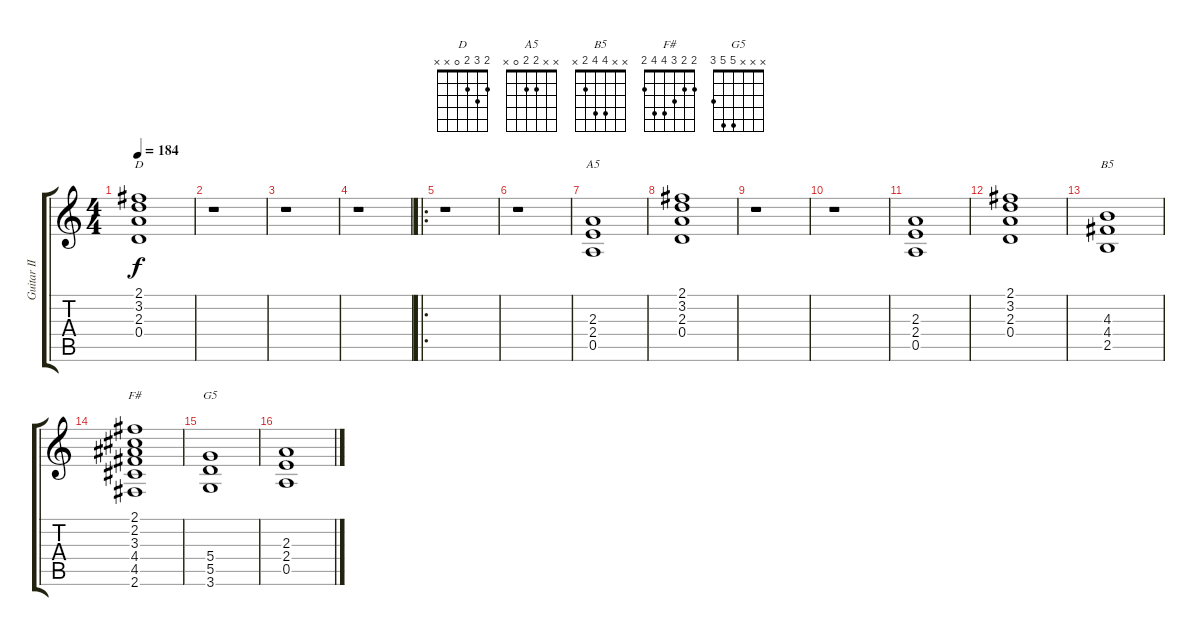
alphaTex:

\track ("Guitar II" "Guitar II") {instrument distortionguitar}
\staff {score tabs}
\tuning (E4 B3 G3 D3 A2 E2) {hide}
\chord ("D" 2 3 2 0 x x)
\chord ("A5" x x 2 2 0 x)
\chord ("B5" x x 4 4 2 x)
\chord ("F#" 2 2 3 4 4 2)
\chord ("G5" x x x 5 5 3)
\ts (4 4)
\tempo 184
\clef g2
\ks c
(2.1 3.2 2.3 0.4).1{ch "D" dy f instrument distortionguitar} |
r.1 |
r.1 |
r.1 |
\ro
r.1 |
r.1 |
(2.3 2.4 0.5).1{ch "A5"} |
(2.1 3.2 2.3 0.4).1 |
r.1 |
r.1 |
(2.3 2.4 0.5).1 |
(2.1 3.2 2.3 0.4).1 |
(4.3 4.4 2.5).1{ch "B5"} |
(2.1 2.2 3.3 4.4 4.5 2.6).1{ch "F#"} |
(5.4 5.5 3.6).1{ch "G5"} |
(2.3 2.4 0.5).1
